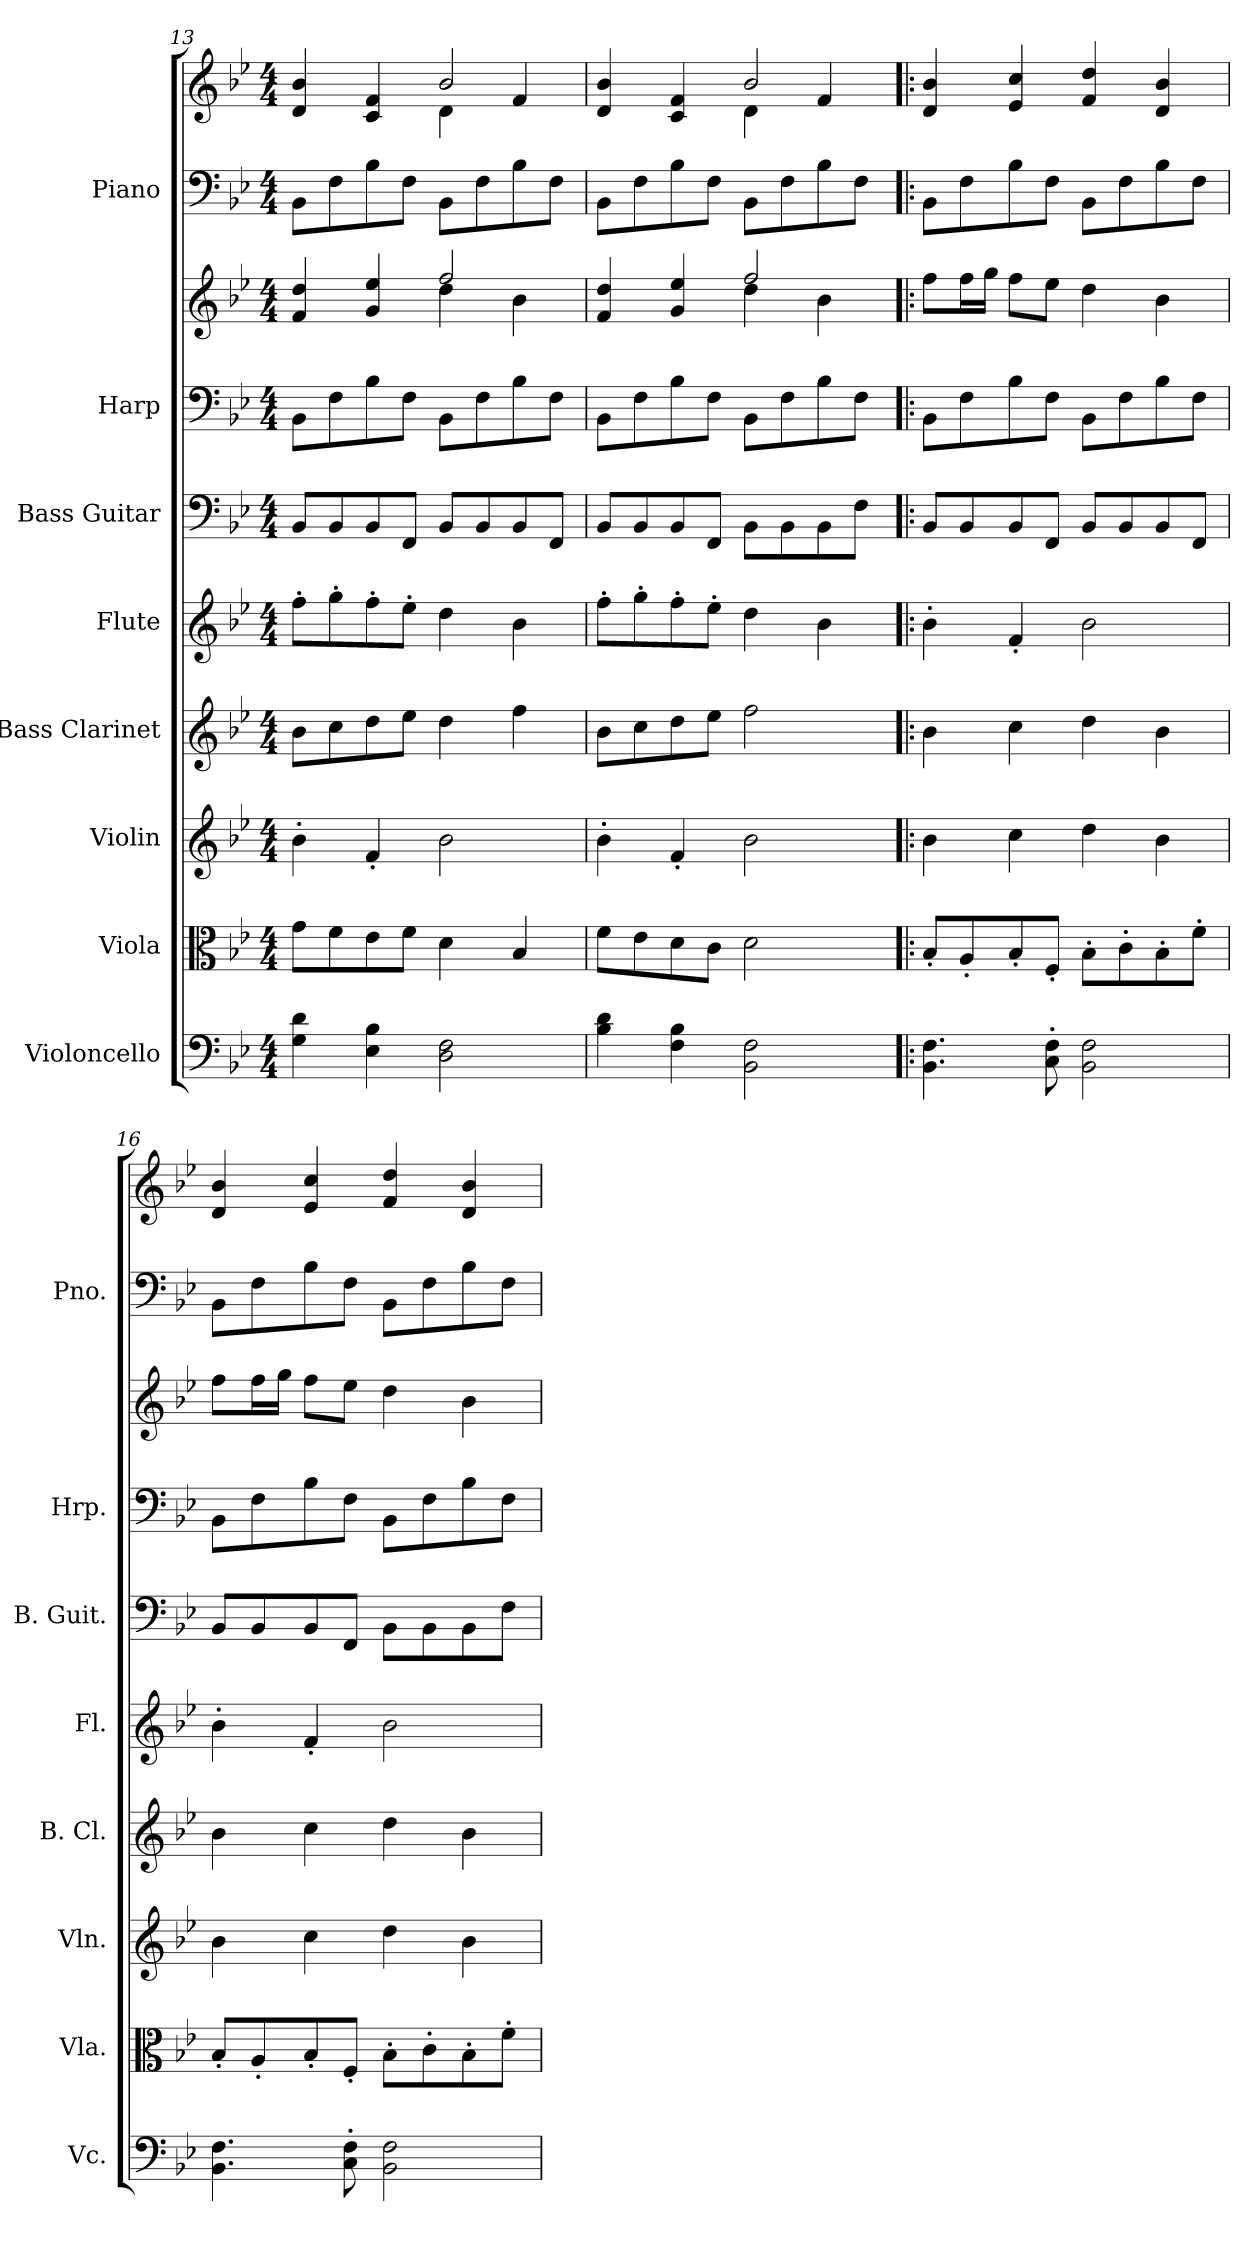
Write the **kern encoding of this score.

**kern	**kern	**kern	**kern	**kern	**kern	**kern	**kern	**kern	**kern
*part8	*part7	*part6	*part5	*part4	*part3	*part2	*part2	*part1	*part1
*staff10	*staff9	*staff8	*staff7	*staff6	*staff5	*staff4	*staff3	*staff2	*staff1
*I"Violoncello	*I"Viola	*I"Violin	*I"Bass Clarinet	*I"Flute	*I"Bass Guitar	*I"Harp	*	*I"Piano	*
*I'Vc.	*I'Vla.	*I'Vln.	*I'B. Cl.	*I'Fl.	*I'B. Guit.	*I'Hrp.	*	*I'Pno.	*
!!LO:PB:g=z
*clefF4	*clefC3	*clefG2	*clefG2	*clefG2	*clefF4	*clefF4	*clefG2	*clefF4	*clefG2
*	*	*	*ITrd8c14	*	*ITrd7c12	*	*	*	*
*k[b-e-]	*k[b-e-]	*k[b-e-]	*k[b-e-]	*k[b-e-]	*k[b-e-]	*k[b-e-]	*k[b-e-]	*k[b-e-]	*k[b-e-]
*M4/4	*M4/4	*M4/4	*M4/4	*M4/4	*M4/4	*M4/4	*M4/4	*M4/4	*M4/4
=13	=13	=13	=13	=13	=13	=13	=13	=13	=13
*	*	*	*	*	*	*	*^	*	*^
4Gi\ 4dj\	8gi\L	4b-'Z\	8B-Z\L	8ff'V\L	8BBB-Z/L	8BB-Z\L	4fV/ 4ddj/	2ryy	8BB-Z\L	4dj/ 4b-Z/	2ryy
.	8fV\	.	8cN\	8gg'i\	8BBB-Z/	8FV\	.	.	8FV\	.	.
4E-l\ 4B-Z\	8e-l\	4f'V/	8dj\	8ff'V\	8BBB-Z/	8B-Z\	4gi/ 4ee-l/	.	8B-Z\	4cN/ 4fV/	.
.	8fV\J	.	8e-l\J	8ee-'l\J	8FFFV/J	8FV\J	.	.	8FV\J	.	.
2Dj\ 2FV\	4dj\	2b-Z\	4dj\	4ddj\	8BBB-Z/L	8BB-Z\L	2ffV/	4ddj\	8BB-Z\L	4dj\	2b-Z/
.	.	.	.	.	8BBB-Z/	8FV\	.	.	8FV\	.	.
.	4B-Z/	.	4fV\	4b-Z\	8BBB-Z/	8B-Z\	.	4b-Z\	8B-Z\	4fV/	.
.	.	.	.	.	8FFFV/J	8FV\J	.	.	8FV\J	.	.
=14	=14	=14	=14	=14	=14	=14	=14	=14	=14	=14	=14
4B-Z\ 4dj\	8fV\L	4b-'Z\	8B-Z\L	8ff'V\L	8BBB-Z/L	8BB-Z\L	4fV/ 4ddj/	2ryy	8BB-Z\L	4dj/ 4b-Z/	2ryy
.	8e-l\	.	8cN\	8gg'i\	8BBB-Z/	8FV\	.	.	8FV\	.	.
4FV\ 4B-Z\	8dj\	4f'V/	8dj\	8ff'V\	8BBB-Z/	8B-Z\	4gi/ 4ee-l/	.	8B-Z\	4cN/ 4fV/	.
.	8cN\J	.	8e-l\J	8ee-'l\J	8FFFV/J	8FV\J	.	.	8FV\J	.	.
2BB-Z\ 2FV\	2dj\	2b-Z\	2fV\	4ddj\	8BBB-Z\L	8BB-Z\L	2ffV/	4ddj\	8BB-Z\L	4dj\	2b-Z/
.	.	.	.	.	8BBB-Z\	8FV\	.	.	8FV\	.	.
.	.	.	.	4b-Z\	8BBB-Z\	8B-Z\	.	4b-Z\	8B-Z\	4fV/	.
.	.	.	.	.	8FFV\J	8FV\J	.	.	8FV\J	.	.
*	*	*	*	*	*	*	*v	*v	*	*v	*v
=15!|:	=15!|:	=15!|:	=15!|:	=15!|:	=15!|:	=15!|:	=15!|:	=15!|:	=15!|:
4.BB-Z\ 4.FV\	8B-'Z/L	4b-Z\	4B-Z\	4b-'Z\	8BBB-Z/L	8BB-Z\L	8ffV\L	8BB-Z\L	4dj/ 4b-Z/
.	8A'!/	.	.	.	8BBB-Z/	8FV\	16ffV\L	8FV\	.
.	.	.	.	.	.	.	16ggi\JJ	.	.
.	8B-'Z/	4ccN\	4cN\	4f'V/	8BBB-Z/	8B-Z\	8ffV\L	8B-Z\	4e-l/ 4ccN/
8CN\' 8FV\'	8F'V/J	.	.	.	8FFFV/J	8FV\J	8ee-l\J	8FV\J	.
2BB-Z\ 2FV\	8B-'Z\L	4ddj\	4dj\	2b-Z\	8BBB-Z/L	8BB-Z\L	4ddj\	8BB-Z\L	4fV/ 4ddj/
.	8c'N\	.	.	.	8BBB-Z/	8FV\	.	8FV\	.
.	8B-'Z\	4b-Z\	4B-Z\	.	8BBB-Z/	8B-Z\	4b-Z\	8B-Z\	4dj/ 4b-Z/
.	8f'V\J	.	.	.	8FFFV/J	8FV\J	.	8FV\J	.
=16	=16	=16	=16	=16	=16	=16	=16	=16	=16
4.BB-Z\ 4.FV\	8B-'Z/L	4b-Z\	4B-Z\	4b-'Z\	8BBB-Z/L	8BB-Z\L	8ffV\L	8BB-Z\L	4dj/ 4b-Z/
.	8A'!/	.	.	.	8BBB-Z/	8FV\	16ffV\L	8FV\	.
.	.	.	.	.	.	.	16ggi\JJ	.	.
.	8B-'Z/	4ccN\	4cN\	4f'V/	8BBB-Z/	8B-Z\	8ffV\L	8B-Z\	4e-l/ 4ccN/
8CN\' 8FV\'	8F'V/J	.	.	.	8FFFV/J	8FV\J	8ee-l\J	8FV\J	.
2BB-Z\ 2FV\	8B-'Z\L	4ddj\	4dj\	2b-Z\	8BBB-Z\L	8BB-Z\L	4ddj\	8BB-Z\L	4fV/ 4ddj/
.	8c'N\	.	.	.	8BBB-Z\	8FV\	.	8FV\	.
.	8B-'Z\	4b-Z\	4B-Z\	.	8BBB-Z\	8B-Z\	4b-Z\	8B-Z\	4dj/ 4b-Z/
.	8f'V\J	.	.	.	8FFV\J	8FV\J	.	8FV\J	.
=	=	=	=	=	=	=	=	=	=
*-	*-	*-	*-	*-	*-	*-	*-	*-	*-
